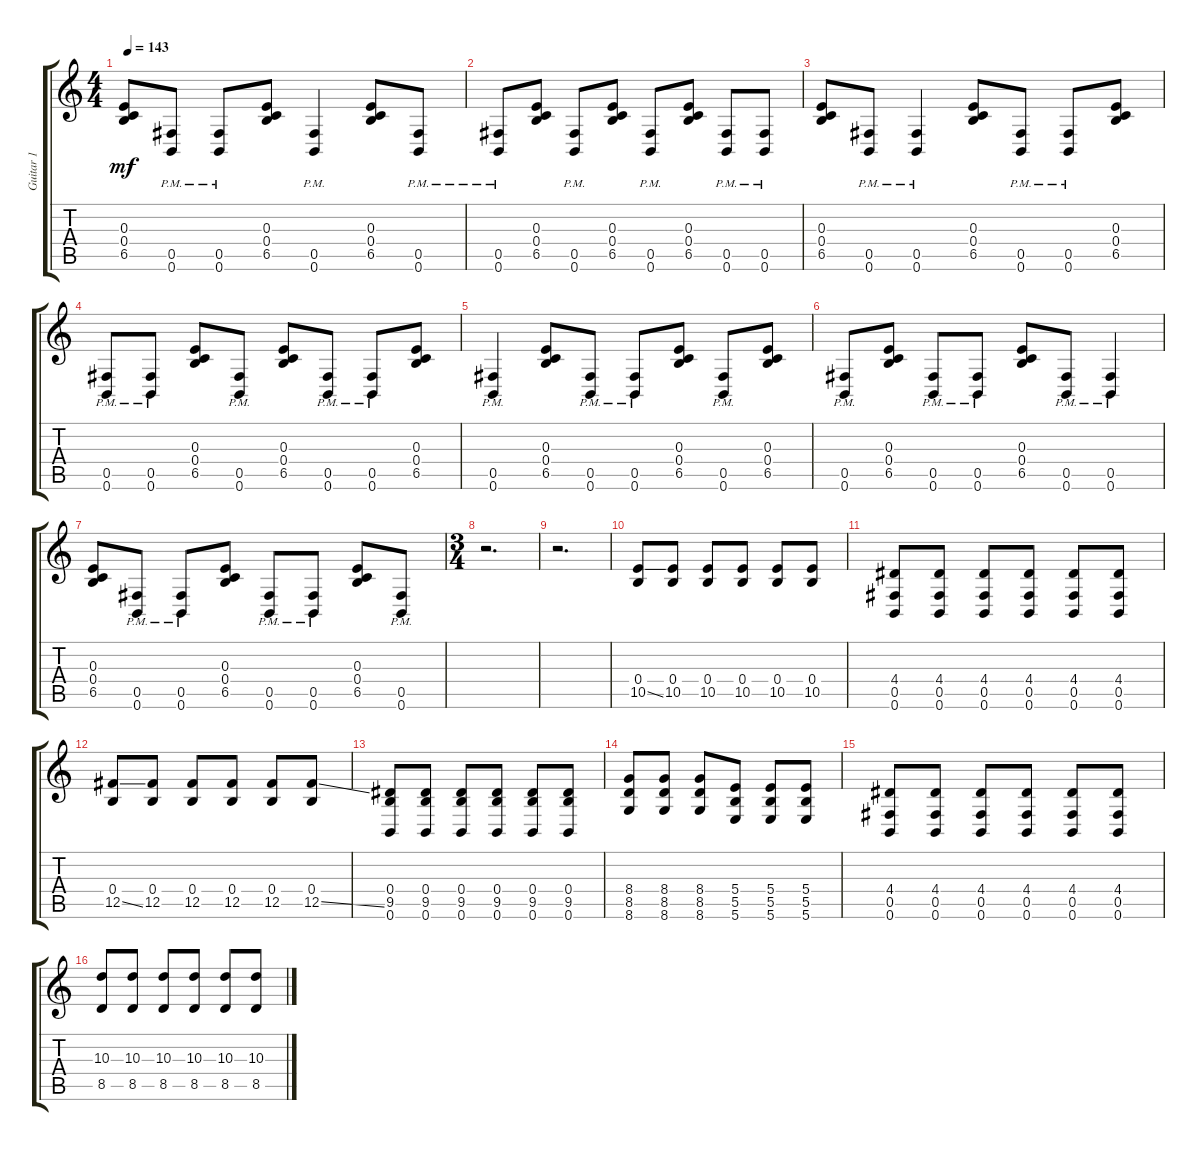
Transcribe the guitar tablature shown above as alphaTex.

\track ("Guitar 1" "Guitar 1") {instrument distortionguitar}
\staff {score tabs}
\tuning (Db4 Ab3 E3 B2 Gb2 B1) {hide}
\ts (4 4)
\tempo 143
\clef g2
\ks c
(0.3 0.4 6.5).8{dy mf} (0.5{pm} 0.6{pm}).8 (0.5{pm} 0.6{pm}).8 (0.3 0.4 6.5).8 (0.5{pm} 0.6{pm}).4 (0.3 0.4 6.5).8 (0.5{pm} 0.6{pm}).8 |
(0.5{pm} 0.6{pm}).8 (0.3 0.4 6.5).8 (0.5{pm} 0.6{pm}).8 (0.3 0.4 6.5).8 (0.5{pm} 0.6{pm}).8 (0.3 0.4 6.5).8 (0.5{pm} 0.6{pm}).8 (0.5{pm} 0.6{pm}).8 |
(0.3 0.4 6.5).8 (0.5{pm} 0.6{pm}).8 (0.5{pm} 0.6{pm}).4 (0.3 0.4 6.5).8 (0.5{pm} 0.6{pm}).8 (0.5{pm} 0.6{pm}).8 (0.3 0.4 6.5).8 |
(0.5{pm} 0.6{pm}).8 (0.5{pm} 0.6{pm}).8 (0.3 0.4 6.5).8 (0.5{pm} 0.6{pm}).8 (0.3 0.4 6.5).8 (0.5{pm} 0.6{pm}).8 (0.5{pm} 0.6{pm}).8 (0.3 0.4 6.5).8 |
(0.5{pm} 0.6{pm}).4 (0.3 0.4 6.5).8 (0.5{pm} 0.6{pm}).8 (0.5{pm} 0.6{pm}).8 (0.3 0.4 6.5).8 (0.5{pm} 0.6{pm}).8 (0.3 0.4 6.5).8 |
(0.5{pm} 0.6{pm}).8 (0.3 0.4 6.5).8 (0.5{pm} 0.6{pm}).8 (0.5{pm} 0.6{pm}).8 (0.3 0.4 6.5).8 (0.5{pm} 0.6{pm}).8 (0.5{pm} 0.6{pm}).4 |
(0.3 0.4 6.5).8 (0.5{pm} 0.6{pm}).8 (0.5{pm} 0.6{pm}).8 (0.3 0.4 6.5).8 (0.5{pm} 0.6{pm}).8 (0.5{pm} 0.6{pm}).8 (0.3 0.4 6.5).8 (0.5{pm} 0.6{pm}).8 |
\ts (3 4)
r.2{d} |
r.2{d} |
(0.4 10.5{ss}).8 (0.4 10.5).8 (0.4 10.5).8 (0.4 10.5).8 (0.4 10.5).8 (0.4 10.5).8 |
(4.4 0.5 0.6).8 (4.4 0.5 0.6).8 (4.4 0.5 0.6).8 (4.4 0.5 0.6).8 (4.4 0.5 0.6).8 (4.4 0.5 0.6).8 |
(0.4 12.5{ss}).8 (0.4 12.5).8 (0.4 12.5).8 (0.4 12.5).8 (0.4 12.5).8 (0.4 12.5{ss}).8 |
(0.4 9.5 0.6).8 (0.4 9.5 0.6).8 (0.4 9.5 0.6).8 (0.4 9.5 0.6).8 (0.4 9.5 0.6).8 (0.4 9.5 0.6).8 |
(8.4 8.5 8.6).8 (8.4 8.5 8.6).8 (8.4 8.5 8.6).8 (5.4 5.5 5.6).8 (5.4 5.5 5.6).8 (5.4 5.5 5.6).8 |
(4.4 0.5 0.6).8 (4.4 0.5 0.6).8 (4.4 0.5 0.6).8 (4.4 0.5 0.6).8 (4.4 0.5 0.6).8 (4.4 0.5 0.6).8 |
(10.3 8.5).8 (10.3 8.5).8 (10.3 8.5).8 (10.3 8.5).8 (10.3 8.5).8 (10.3 8.5).8
